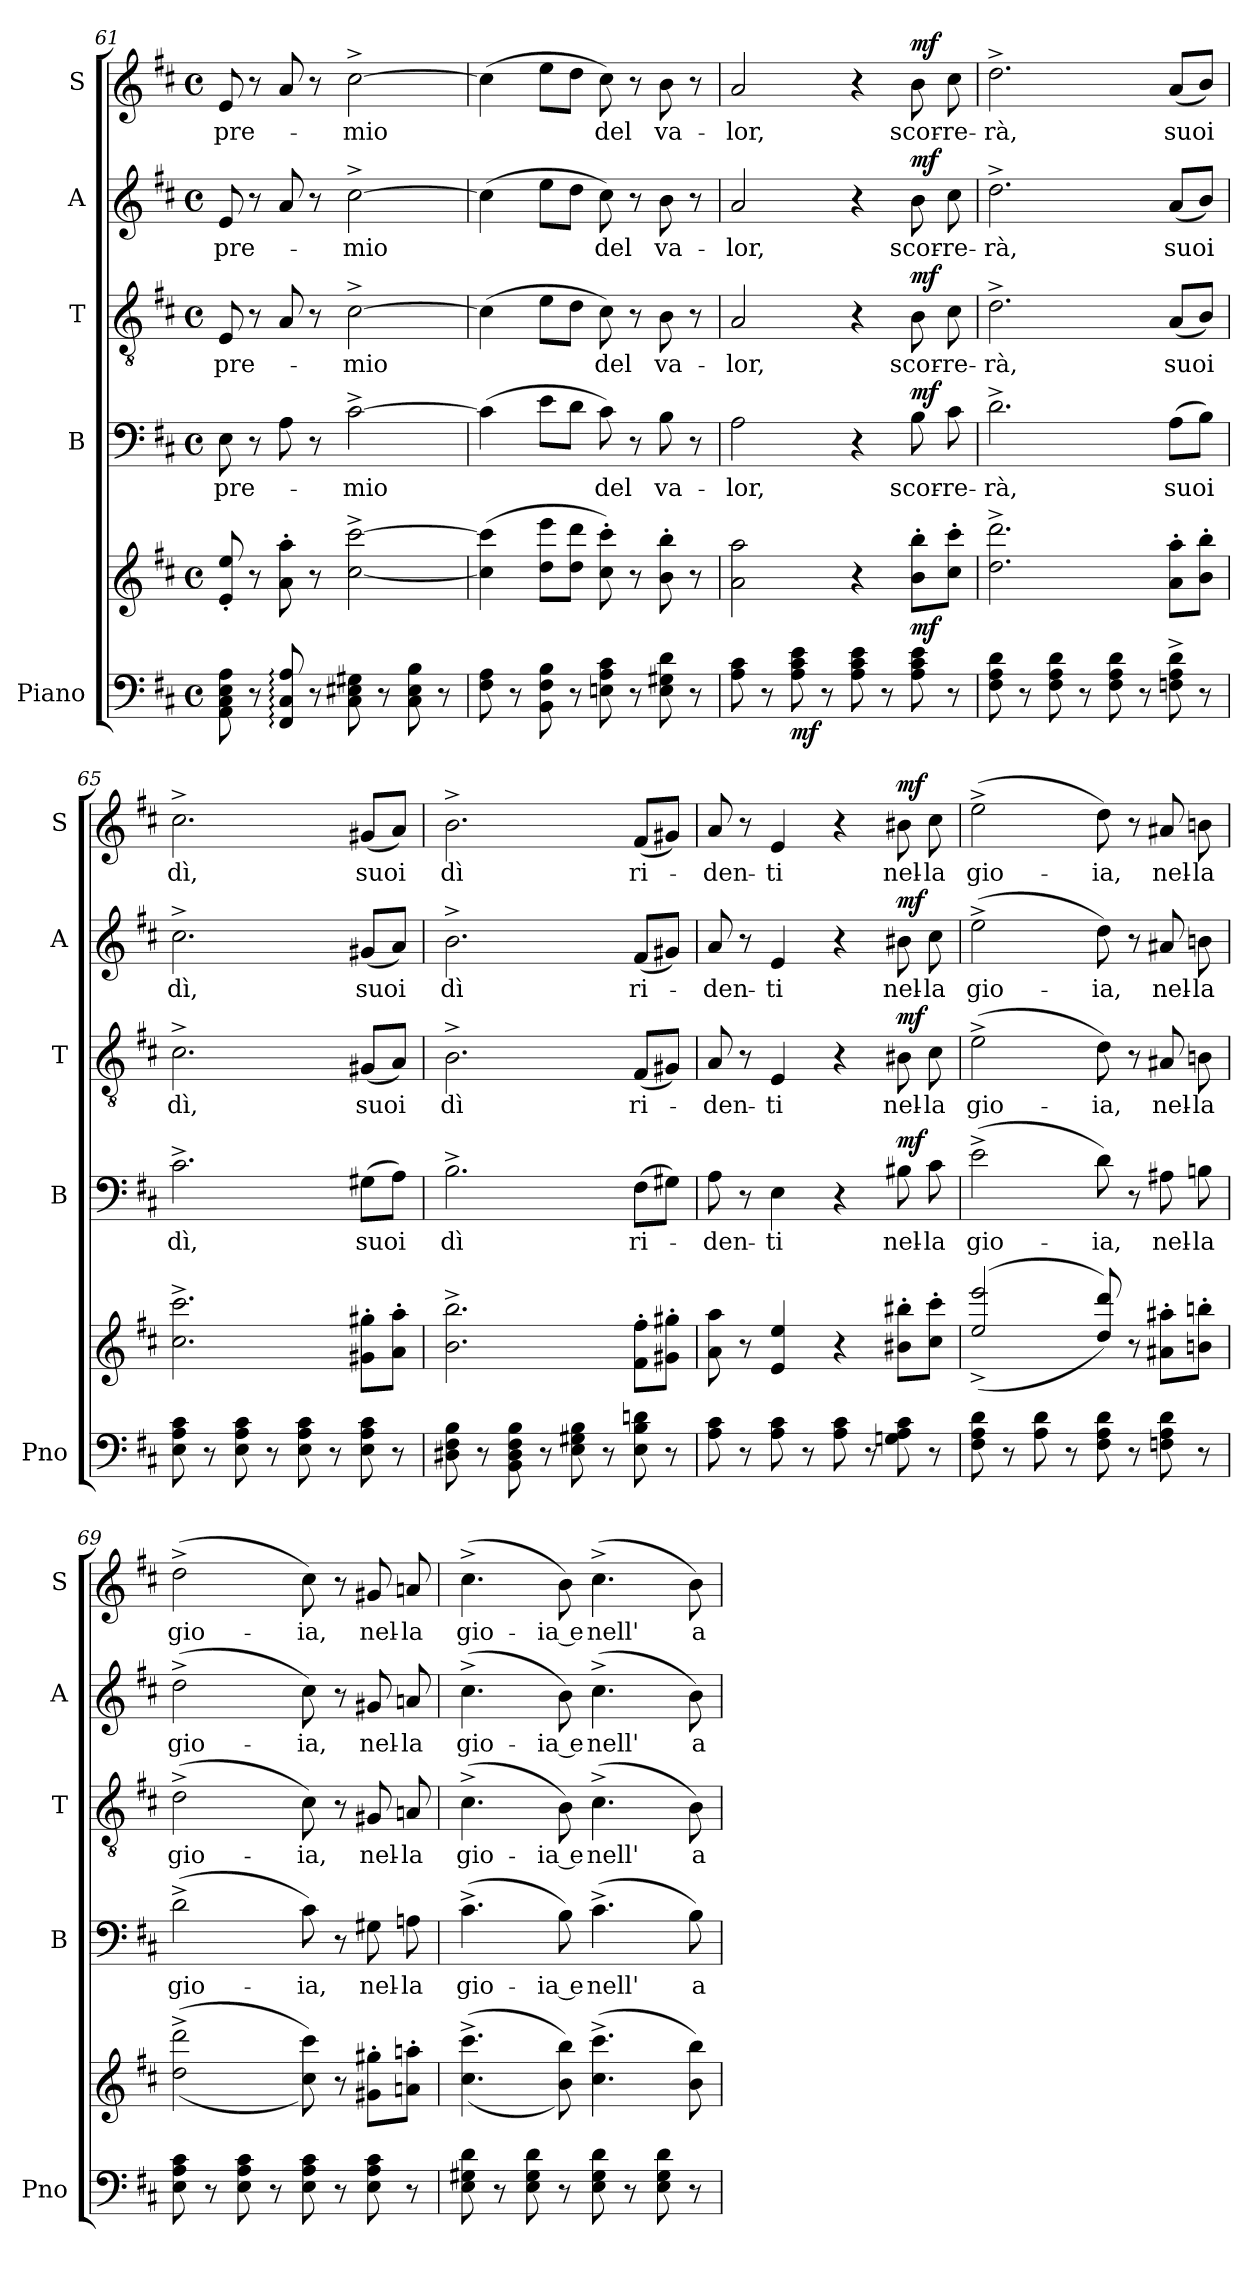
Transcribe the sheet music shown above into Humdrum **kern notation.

**kern	**kern	**dynam	**kern	**text	**dynam	**kern	**text	**dynam	**kern	**text	**dynam	**kern	**text	**dynam
*part5	*part5	*part5	*part4	*part4	*part4	*part3	*part3	*part3	*part2	*part2	*part2	*part1	*part1	*part1
*staff6	*staff5	*staff5/6	*staff4	*staff4	*staff4	*staff3	*staff3	*staff3	*staff2	*staff2	*staff2	*staff1	*staff1	*staff1
*I"Piano	*	*	*I"B	*	*	*I"T	*	*	*I"A	*	*	*I"S	*	*
*I'Pno	*	*	*I'B	*	*	*I'T	*	*	*I'A	*	*	*I'S	*	*
*clefF4	*clefG2	*	*clefF4	*	*	*clefGv2	*	*	*clefG2	*	*	*clefG2	*	*
*k[f#c#]	*k[f#c#]	*	*k[f#c#]	*	*	*k[f#c#]	*	*	*k[f#c#]	*	*	*k[f#c#]	*	*
*M4/4	*M4/4	*	*M4/4	*	*	*M4/4	*	*	*M4/4	*	*	*M4/4	*	*
*met(c)	*met(c)	*	*met(c)	*	*	*met(c)	*	*	*met(c)	*	*	*met(c)	*	*
=61	=61	=61	=61	=61	=61	=61	=61	=61	=61	=61	=61	=61	=61	=61
!	!	!	!	!LO:LY:b	!	!	!LO:LY:b	!	!	!LO:LY:b	!	!	!LO:LY:b	!
8AA\ 8C#\ 8E\ 8A\	8e/' 8ee/'	.	8E\	pre-	.	8E/	pre-	.	8e/	pre-	.	8e/	pre-	.
8r	8r	.	8r	.	.	8r	.	.	8r	.	.	8r	.	.
8FF#/: 8C#/: 8A/:	8a\' 8aa\'	.	8A\	.	.	8A/	.	.	8a/	.	.	8a/	.	.
8r	8r	.	8r	.	.	8r	.	.	8r	.	.	8r	.	.
!	!	!	!	!LO:LY:b	!	!	!LO:LY:b	!	!	!LO:LY:b	!	!	!LO:LY:b	!
8C#\ 8E#X\ 8G#X\	[2cc#\^ [2ccc#\^	.	[2c#^\	-mio	.	[2c#^\	-mio	.	[2cc#^\	-mio	.	[2cc#^\	-mio	.
8r	.	.	.	.	.	.	.	.	.	.	.	.	.	.
8C#\ 8E#\ 8B\	.	.	.	.	.	.	.	.	.	.	.	.	.	.
8r	.	.	.	.	.	.	.	.	.	.	.	.	.	.
!!LO:LB:g=z
=62	=62	=62	=62	=62	=62	=62	=62	=62	=62	=62	=62	=62	=62	=62
8F#\ 8A\	(4cc#\] 4ccc#\]	.	(4c#\]	.	.	(4c#\]	.	.	(4cc#\]	.	.	(4cc#\]	.	.
8r	.	.	.	.	.	.	.	.	.	.	.	.	.	.
8BB\ 8F#\ 8B\	8dd\ 8eee\L	.	8e\L	.	.	8e\L	.	.	8ee\L	.	.	8ee\L	.	.
8r	8dd\ 8ddd\J	.	8d\J	.	.	8d\J	.	.	8dd\J	.	.	8dd\J	.	.
!	!	!	!	!LO:LY:b	!	!	!LO:LY:b	!	!	!LO:LY:b	!	!	!LO:LY:b	!
8En\ 8A\ 8c#\	8cc#\' 8ccc#\')	.	8c#\)	del	.	8c#\)	del	.	8cc#\)	del	.	8cc#\)	del	.
8r	8r	.	8r	.	.	8r	.	.	8r	.	.	8r	.	.
!	!	!	!	!LO:LY:b	!	!	!LO:LY:b	!	!	!LO:LY:b	!	!	!LO:LY:b	!
8E\ 8G#X\ 8d\	8b\' 8bb\'	.	8B\	va-	.	8B\	va-	.	8b\	va-	.	8b\	va-	.
8r	8r	.	8r	.	.	8r	.	.	8r	.	.	8r	.	.
=63	=63	=63	=63	=63	=63	=63	=63	=63	=63	=63	=63	=63	=63	=63
!	!	!	!	!LO:LY:b	!	!	!LO:LY:b	!	!	!LO:LY:b	!	!	!LO:LY:b	!
8A\ 8c#\	2a\ 2aa\	.	2A\	-lor,	.	2A/	-lor,	.	2a/	-lor,	.	2a/	-lor,	.
8r	.	.	.	.	.	.	.	.	.	.	.	.	.	.
!	!	!LO:DY:b=2	!	!	!	!	!	!	!	!	!	!	!	!
8A\ 8c#\ 8e\	.	mf	.	.	.	.	.	.	.	.	.	.	.	.
8r	.	.	.	.	.	.	.	.	.	.	.	.	.	.
8A\ 8c#\ 8e\	4r	.	4r	.	.	4r	.	.	4r	.	.	4r	.	.
8r	.	.	.	.	.	.	.	.	.	.	.	.	.	.
!	!	!LO:DY:b	!	!LO:LY:b	!LO:DY:a	!	!LO:LY:b	!LO:DY:a	!	!LO:LY:b	!LO:DY:a	!	!LO:LY:b	!LO:DY:a
8A\ 8c#\ 8e\	8b\' 8bb\'L	mf	8B\	scor-	mf	8B\	scor-	mf	8b\	scor-	mf	8b\	scor-	mf
!	!	!	!	!LO:LY:b	!	!	!LO:LY:b	!	!	!LO:LY:b	!	!	!LO:LY:b	!
8r	8cc#\' 8ccc#\'J	.	8c#\	-re-	.	8c#\	-re-	.	8cc#\	-re-	.	8cc#\	-re-	.
=64	=64	=64	=64	=64	=64	=64	=64	=64	=64	=64	=64	=64	=64	=64
!	!	!	!	!LO:LY:b	!	!	!LO:LY:b	!	!	!LO:LY:b	!	!	!LO:LY:b	!
8F#\ 8A\ 8d\	2.dd\^ 2.ddd\^	.	2.d^\	-rà,	.	2.d^\	-rà,	.	2.dd^\	-rà,	.	2.dd^\	-rà,	.
8r	.	.	.	.	.	.	.	.	.	.	.	.	.	.
8F#\ 8A\ 8d\	.	.	.	.	.	.	.	.	.	.	.	.	.	.
8r	.	.	.	.	.	.	.	.	.	.	.	.	.	.
8F#\ 8A\ 8d\	.	.	.	.	.	.	.	.	.	.	.	.	.	.
8r	.	.	.	.	.	.	.	.	.	.	.	.	.	.
!	!	!	!	!LO:LY:b	!	!	!LO:LY:b	!	!	!LO:LY:b	!	!	!LO:LY:b	!
8Fn\^ 8A\^ 8d\^	8a\' 8aa\'L	.	(8A\L	suoi	.	(8A/L	suoi	.	(8a/L	suoi	.	(8a/L	suoi	.
8r	8b\' 8bb\'J	.	8B\J)	.	.	8B/J)	.	.	8b/J)	.	.	8b/J)	.	.
=65	=65	=65	=65	=65	=65	=65	=65	=65	=65	=65	=65	=65	=65	=65
!	!	!	!	!LO:LY:b	!	!	!LO:LY:b	!	!	!LO:LY:b	!	!	!LO:LY:b	!
8E\ 8A\ 8c#\	2.cc#\^ 2.ccc#\^	.	2.c#^\	dì,	.	2.c#^\	dì,	.	2.cc#^\	dì,	.	2.cc#^\	dì,	.
8r	.	.	.	.	.	.	.	.	.	.	.	.	.	.
8E\ 8A\ 8c#\	.	.	.	.	.	.	.	.	.	.	.	.	.	.
8r	.	.	.	.	.	.	.	.	.	.	.	.	.	.
8E\ 8A\ 8c#\	.	.	.	.	.	.	.	.	.	.	.	.	.	.
8r	.	.	.	.	.	.	.	.	.	.	.	.	.	.
!	!	!	!	!LO:LY:b	!	!	!LO:LY:b	!	!	!LO:LY:b	!	!	!LO:LY:b	!
8E\ 8A\ 8c#\	8g#X\' 8gg#X\'L	.	(8G#X\L	suoi	.	(8G#X/L	suoi	.	(8g#X/L	suoi	.	(8g#X/L	suoi	.
8r	8a\' 8aa\'J	.	8A\J)	.	.	8A/J)	.	.	8a/J)	.	.	8a/J)	.	.
!!LO:PB:g=z
=66	=66	=66	=66	=66	=66	=66	=66	=66	=66	=66	=66	=66	=66	=66
!	!	!	!	!LO:LY:b	!	!	!LO:LY:b	!	!	!LO:LY:b	!	!	!LO:LY:b	!
8D#X\ 8F#\ 8B\	2.b\^ 2.bb\^	.	2.B^\	dì	.	2.B^\	dì	.	2.b^\	dì	.	2.b^\	dì	.
8r	.	.	.	.	.	.	.	.	.	.	.	.	.	.
8BB\ 8D#\ 8F#\ 8B\	.	.	.	.	.	.	.	.	.	.	.	.	.	.
8r	.	.	.	.	.	.	.	.	.	.	.	.	.	.
8E\ 8G#X\ 8B\	.	.	.	.	.	.	.	.	.	.	.	.	.	.
8r	.	.	.	.	.	.	.	.	.	.	.	.	.	.
!	!	!	!	!LO:LY:b	!	!	!LO:LY:b	!	!	!LO:LY:b	!	!	!LO:LY:b	!
8E\ 8B\ 8dn\	8f#\' 8ff#\'L	.	(8F#\L	ri-	.	(8F#/L	ri-	.	(8f#/L	ri-	.	(8f#/L	ri-	.
8r	8g#X\' 8gg#X\'J	.	8G#X\J)	.	.	8G#X/J)	.	.	8g#X/J)	.	.	8g#X/J)	.	.
=67	=67	=67	=67	=67	=67	=67	=67	=67	=67	=67	=67	=67	=67	=67
!	!	!	!	!LO:LY:b	!	!	!LO:LY:b	!	!	!LO:LY:b	!	!	!LO:LY:b	!
8A\ 8c#\	8a\ 8aa\	.	8A\	-den-	.	8A/	-den-	.	8a/	-den-	.	8a/	-den-	.
8r	8r	.	8r	.	.	8r	.	.	8r	.	.	8r	.	.
!	!	!	!	!LO:LY:b	!	!	!LO:LY:b	!	!	!LO:LY:b	!	!	!LO:LY:b	!
8A\ 8c#\	4e/ 4ee/	.	4E\	-ti	.	4E/	-ti	.	4e/	-ti	.	4e/	-ti	.
8r	.	.	.	.	.	.	.	.	.	.	.	.	.	.
8A\ 8c#\	4r	.	4r	.	.	4r	.	.	4r	.	.	4r	.	.
8r	.	.	.	.	.	.	.	.	.	.	.	.	.	.
!	!	!	!	!LO:LY:b	!LO:DY:a	!	!LO:LY:b	!LO:DY:a	!	!LO:LY:b	!LO:DY:a	!	!LO:LY:b	!LO:DY:a
8Gn\ 8A\ 8c#\	8b#X\' 8bb#X\'L	.	8B#X\	nel-	mf	8B#X\	nel-	mf	8b#X\	nel-	mf	8b#X\	nel-	mf
!	!	!	!	!LO:LY:b	!	!	!LO:LY:b	!	!	!LO:LY:b	!	!	!LO:LY:b	!
8r	8cc#\' 8ccc#\'J	.	8c#\	-la	.	8c#\	-la	.	8cc#\	-la	.	8cc#\	-la	.
=68	=68	=68	=68	=68	=68	=68	=68	=68	=68	=68	=68	=68	=68	=68
!	!	!	!	!LO:LY:b	!	!	!LO:LY:b	!	!	!LO:LY:b	!	!	!LO:LY:b	!
8F#\ 8A\ 8d\	((>2ee/^ 2eee/^	.	(2e^\	gio-	.	(2e^\	gio-	.	(2ee^\	gio-	.	(2ee^\	gio-	.
8r	.	.	.	.	.	.	.	.	.	.	.	.	.	.
8A\ 8d\	.	.	.	.	.	.	.	.	.	.	.	.	.	.
8r	.	.	.	.	.	.	.	.	.	.	.	.	.	.
!	!	!	!	!LO:LY:b	!	!	!LO:LY:b	!	!	!LO:LY:b	!	!	!LO:LY:b	!
8F#\ 8A\ 8d\	8dd/ 8ddd/))	.	8d\)	-ia,	.	8d\)	-ia,	.	8dd\)	-ia,	.	8dd\)	-ia,	.
8r	8r	.	8r	.	.	8r	.	.	8r	.	.	8r	.	.
!	!	!	!	!LO:LY:b	!	!	!LO:LY:b	!	!	!LO:LY:b	!	!	!LO:LY:b	!
8Fn\ 8A\ 8d\	8a#X\' 8aa#X\'L	.	8A#X\	nel-	.	8A#X/	nel-	.	8a#X/	nel-	.	8a#X/	nel-	.
!	!	!	!	!LO:LY:b	!	!	!LO:LY:b	!	!	!LO:LY:b	!	!	!LO:LY:b	!
8r	8bn\' 8bbn\'J	.	8Bn\	-la	.	8Bn\	-la	.	8bn\	-la	.	8bn\	-la	.
=69	=69	=69	=69	=69	=69	=69	=69	=69	=69	=69	=69	=69	=69	=69
!	!	!	!	!LO:LY:b	!	!	!LO:LY:b	!	!	!LO:LY:b	!	!	!LO:LY:b	!
8E\ 8A\ 8c#\	((2dd\^ 2ddd\^	.	(2d^\	gio-	.	(2d^\	gio-	.	(2dd^\	gio-	.	(2dd^\	gio-	.
8r	.	.	.	.	.	.	.	.	.	.	.	.	.	.
8E\ 8A\ 8c#\	.	.	.	.	.	.	.	.	.	.	.	.	.	.
8r	.	.	.	.	.	.	.	.	.	.	.	.	.	.
!	!	!	!	!LO:LY:b	!	!	!LO:LY:b	!	!	!LO:LY:b	!	!	!LO:LY:b	!
8E\ 8A\ 8c#\	8cc#\ 8ccc#\))	.	8c#\)	-ia,	.	8c#\)	-ia,	.	8cc#\)	-ia,	.	8cc#\)	-ia,	.
8r	8r	.	8r	.	.	8r	.	.	8r	.	.	8r	.	.
!	!	!	!	!LO:LY:b	!	!	!LO:LY:b	!	!	!LO:LY:b	!	!	!LO:LY:b	!
8E\ 8A\ 8c#\	8g#X\' 8gg#X\'L	.	8G#X\	nel-	.	8G#X/	nel-	.	8g#X/	nel-	.	8g#X/	nel-	.
!	!	!	!	!LO:LY:b	!	!	!LO:LY:b	!	!	!LO:LY:b	!	!	!LO:LY:b	!
8r	8an\' 8aan\'J	.	8An\	-la	.	8An/	-la	.	8an/	-la	.	8an/	-la	.
!!LO:LB:g=z
=70	=70	=70	=70	=70	=70	=70	=70	=70	=70	=70	=70	=70	=70	=70
!	!	!	!	!LO:LY:b	!	!	!LO:LY:b	!	!	!LO:LY:b	!	!	!LO:LY:b	!
8E\ 8G#X\ 8d\	((4.cc#\^ 4.ccc#\^	.	(4.c#^\	gio-	.	(4.c#^\	gio-	.	(4.cc#^\	gio-	.	(4.cc#^\	gio-	.
8r	.	.	.	.	.	.	.	.	.	.	.	.	.	.
8E\ 8G#\ 8d\	.	.	.	.	.	.	.	.	.	.	.	.	.	.
!	!	!	!	!LO:LY:b	!	!	!LO:LY:b	!	!	!LO:LY:b	!	!	!LO:LY:b	!
8r	8b\ 8bb\))	.	8B\)	-ia e	.	8B\)	-ia e	.	8b\)	-ia e	.	8b\)	-ia e	.
!	!	!	!	!LO:LY:b	!	!	!LO:LY:b	!	!	!LO:LY:b	!	!	!LO:LY:b	!
8E\ 8G#\ 8d\	(4.cc#\^ 4.ccc#\^	.	(4.c#^\	nell'	.	(4.c#^\	nell'	.	(4.cc#^\	nell'	.	(4.cc#^\	nell'	.
8r	.	.	.	.	.	.	.	.	.	.	.	.	.	.
8E\ 8G#\ 8d\	.	.	.	.	.	.	.	.	.	.	.	.	.	.
!	!	!	!	!LO:LY:b	!	!	!LO:LY:b	!	!	!LO:LY:b	!	!	!LO:LY:b	!
8r	8b\ 8bb\)	.	8B\)	a-	.	8B\)	a-	.	8b\)	a-	.	8b\)	a-	.
=	=	=	=	=	=	=	=	=	=	=	=	=	=	=
*-	*-	*-	*-	*-	*-	*-	*-	*-	*-	*-	*-	*-	*-	*-
